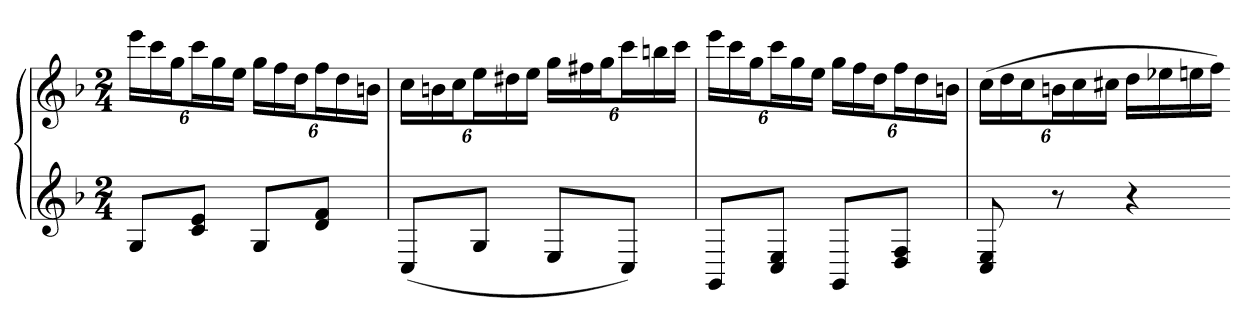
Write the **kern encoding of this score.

**kern	**kern
*part1	*part1
*staff2	*staff1
*clefG2	*clefG2
*k[b-]	*k[b-]
*F:	*F:
*M2/4	*M2/4
=	=
8GL	24eeeLL
.	24ccc
.	24ggJ
8c 8eJ	24cccL
.	24gg
.	24eeJJ
8GL	24ggLL
.	24ff
.	24ddJ
8d 8fJ	24ffL
.	24dd
.	24bnJJ
=	=
(8CL	24ccLL
.	24bn
.	24ccJ
8GJ	24eeL
.	24dd#X
.	24eeJJ
8EL	24ggLL
.	24ff#X
.	24ggJ
8CJ)	24cccL
.	24bbn
.	24cccJJ
=	=
8GGL	24eeeLL
.	24ccc
.	24ggJ
8C 8EJ	24cccL
.	24gg
.	24eeJJ
8GGL	24ggLL
.	24ff
.	24ddJ
8D 8FJ	24ffL
.	24dd
.	24bnJJ
=	=
8C 8E	(24ccLL
.	24dd
.	24ccJ
8r	24bnL
.	24cc
.	24cc#XJJ
4r	16ddLL
.	16ee-X
.	16een
.	16ffJJ)
=-	=-
*-	*-
